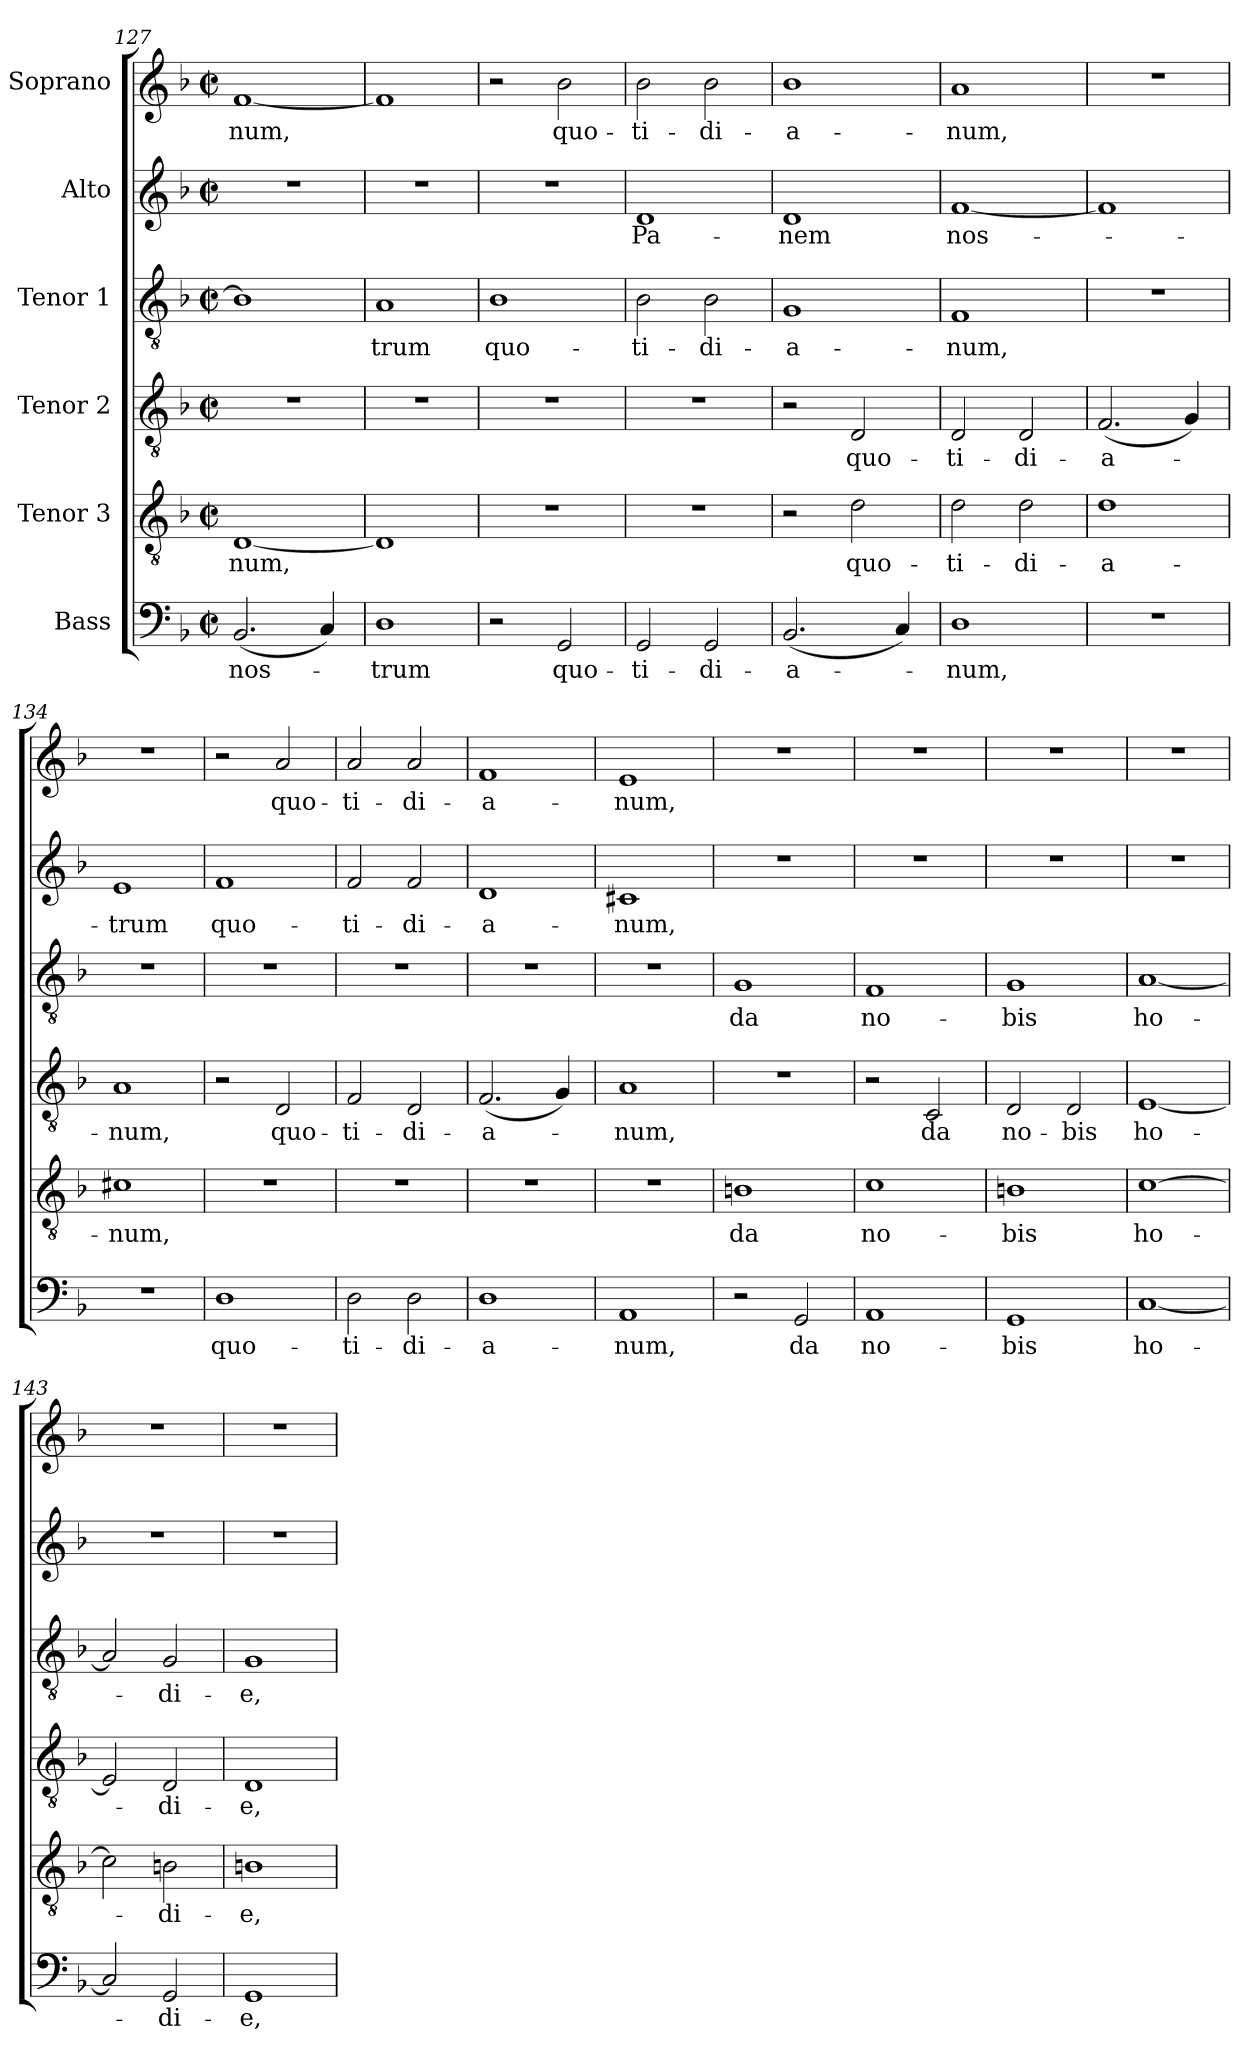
**kern	**text	**kern	**text	**kern	**text	**kern	**text	**kern	**text	**kern	**text
*part6	*part6	*part5	*part5	*part4	*part4	*part3	*part3	*part2	*part2	*part1	*part1
*staff6	*staff6	*staff5	*staff5	*staff4	*staff4	*staff3	*staff3	*staff2	*staff2	*staff1	*staff1
*I"Bass	*	*I"Tenor 3	*	*I"Tenor 2	*	*I"Tenor 1	*	*I"Alto	*	*I"Soprano	*
!!LO:LB:g=z
*clefF4	*	*clefGv2	*	*clefGv2	*	*clefGv2	*	*clefG2	*	*clefG2	*
*k[b-]	*	*k[b-]	*	*k[b-]	*	*k[b-]	*	*k[b-]	*	*k[b-]	*
*F:	*	*F:	*	*F:	*	*F:	*	*F:	*	*F:	*
*M2/2	*	*M2/2	*	*M2/2	*	*M2/2	*	*M2/2	*	*M2/2	*
*met(c|)	*	*met(c|)	*	*met(c|)	*	*met(c|)	*	*met(c|)	*	*met(c|)	*
=127	=127	=127	=127	=127	=127	=127	=127	=127	=127	=127	=127
(2.BB-/	nos-	[1D	-num,	1r	.	1B-]	.	1r	.	[1f	-num,
4C/)	.	.	.	.	.	.	.	.	.	.	.
=128	=128	=128	=128	=128	=128	=128	=128	=128	=128	=128	=128
1D	-trum	1D]	.	1r	.	1A	-trum	1r	.	1f]	.
=129	=129	=129	=129	=129	=129	=129	=129	=129	=129	=129	=129
2r	.	1r	.	1r	.	1B-	quo-	1r	.	2r	.
2GG/	quo-	.	.	.	.	.	.	.	.	2b-\	quo-
=130	=130	=130	=130	=130	=130	=130	=130	=130	=130	=130	=130
2GG/	-ti-	1r	.	1r	.	2B-\	-ti-	1d	Pa-	2b-\	-ti-
2GG/	-di-	.	.	.	.	2B-\	-di-	.	.	2b-\	-di-
=131	=131	=131	=131	=131	=131	=131	=131	=131	=131	=131	=131
(2.BB-/	-a-	2r	.	2r	.	1G	-a-	1d	-nem	1b-	-a-
.	.	2d\	quo-	2D/	quo-	.	.	.	.	.	.
4C/)	.	.	.	.	.	.	.	.	.	.	.
=132	=132	=132	=132	=132	=132	=132	=132	=132	=132	=132	=132
1D	-num,	2d\	-ti-	2D/	-ti-	1F	-num,	[1f	nos-	1a	-num,
.	.	2d\	-di-	2D/	-di-	.	.	.	.	.	.
=133	=133	=133	=133	=133	=133	=133	=133	=133	=133	=133	=133
1r	.	1d	-a-	(2.F/	-a-	1r	.	1f]	.	1r	.
.	.	.	.	4G/)	.	.	.	.	.	.	.
=134	=134	=134	=134	=134	=134	=134	=134	=134	=134	=134	=134
1r	.	1c#X	-num,	1A	-num,	1r	.	1e	-trum	1r	.
=135	=135	=135	=135	=135	=135	=135	=135	=135	=135	=135	=135
1D	quo-	1r	.	2r	.	1r	.	1f	quo-	2r	.
.	.	.	.	2D/	quo-	.	.	.	.	2a/	quo-
!!LO:PB:g=z
=136	=136	=136	=136	=136	=136	=136	=136	=136	=136	=136	=136
2D\	-ti-	1r	.	2F/	-ti-	1r	.	2f/	-ti-	2a/	-ti-
2D\	-di-	.	.	2D/	-di-	.	.	2f/	-di-	2a/	-di-
=137	=137	=137	=137	=137	=137	=137	=137	=137	=137	=137	=137
1D	-a-	1r	.	(2.F/	-a-	1r	.	1d	-a-	1f	-a-
.	.	.	.	4G/)	.	.	.	.	.	.	.
=138	=138	=138	=138	=138	=138	=138	=138	=138	=138	=138	=138
1AA	-num,	1r	.	1A	-num,	1r	.	1c#X	-num,	1e	-num,
=139	=139	=139	=139	=139	=139	=139	=139	=139	=139	=139	=139
2r	.	1Bn	da	1r	.	1G	da	1r	.	1r	.
2GG/	da	.	.	.	.	.	.	.	.	.	.
=140	=140	=140	=140	=140	=140	=140	=140	=140	=140	=140	=140
1AA	no-	1c	no-	2r	.	1F	no-	1r	.	1r	.
.	.	.	.	2C/	da	.	.	.	.	.	.
=141	=141	=141	=141	=141	=141	=141	=141	=141	=141	=141	=141
1GG	-bis	1Bn	-bis	2D/	no-	1G	-bis	1r	.	1r	.
.	.	.	.	2D/	-bis	.	.	.	.	.	.
=142	=142	=142	=142	=142	=142	=142	=142	=142	=142	=142	=142
[1C	ho-	[1c	ho-	[1E	ho-	[1A	ho-	1r	.	1r	.
=143	=143	=143	=143	=143	=143	=143	=143	=143	=143	=143	=143
2C/]	.	2c\]	.	2E/]	.	2A/]	.	1r	.	1r	.
2GG/	-di-	2Bn\	-di-	2D/	-di-	2G/	-di-	.	.	.	.
=144	=144	=144	=144	=144	=144	=144	=144	=144	=144	=144	=144
1GG	-e,	1Bn	-e,	1D	-e,	1G	-e,	1r	.	1r	.
=	=	=	=	=	=	=	=	=	=	=	=
*-	*-	*-	*-	*-	*-	*-	*-	*-	*-	*-	*-
